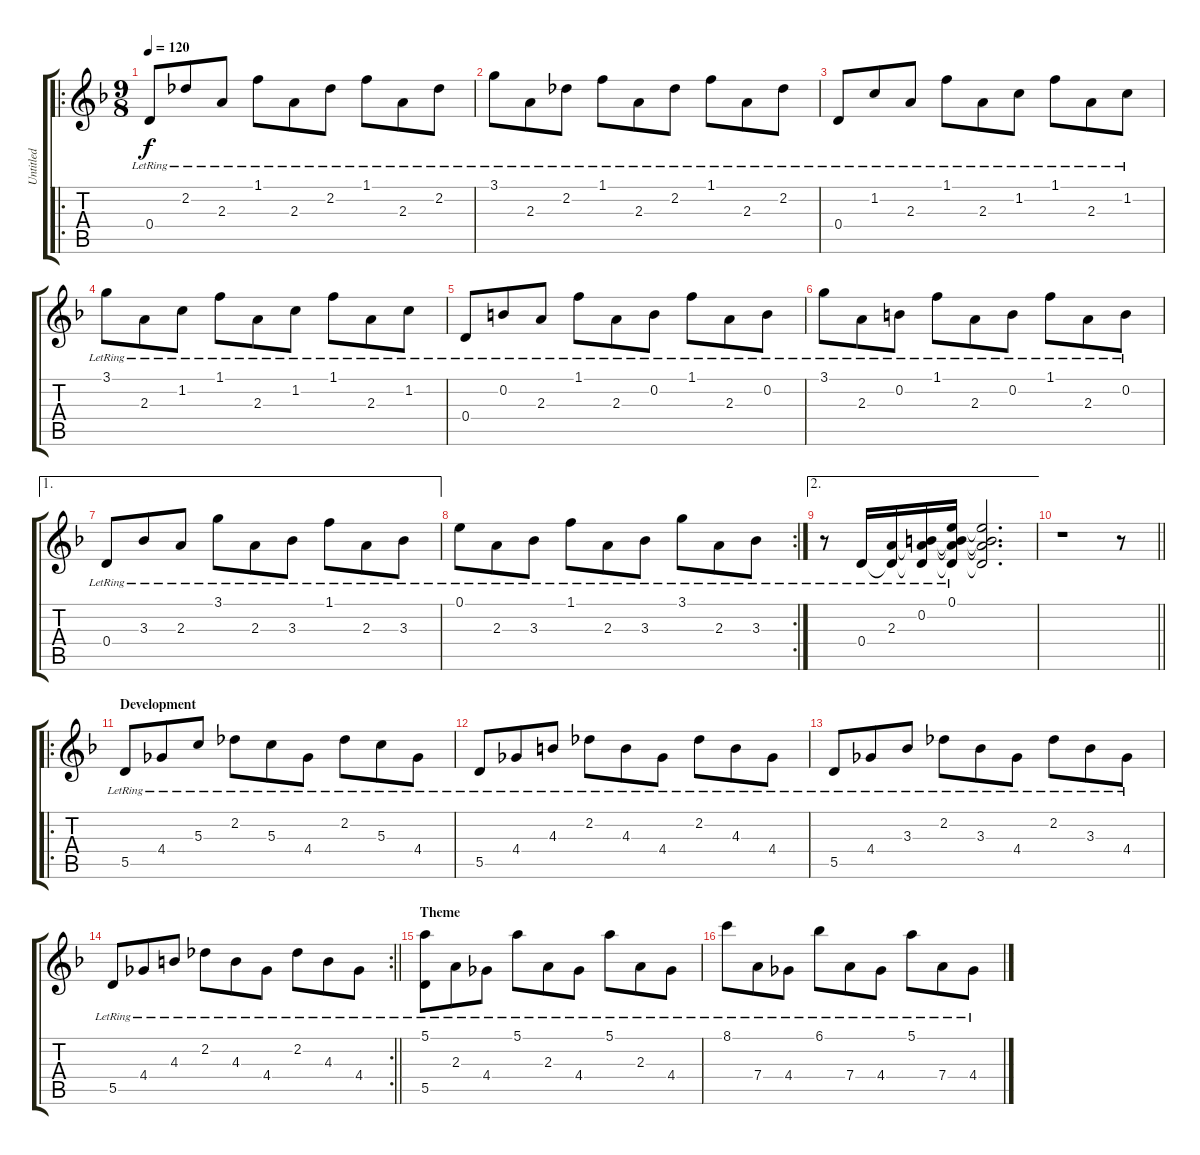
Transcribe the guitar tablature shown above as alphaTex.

\track ("Untitled" "Untitled") {instrument acousticguitarsteel}
\staff {score tabs}
\tuning (E4 B3 G3 D3 A2 E2) {hide}
\ro
\ts (9 8)
\tempo 120
\clef g2
\ks f
0.4{lr}.8{dy f instrument acousticguitarsteel} 2.2{lr}.8 2.3{lr}.8 1.1{lr}.8 2.3{lr}.8 2.2{lr}.8 1.1{lr}.8 2.3{lr}.8 2.2{lr}.8 |
3.1{lr}.8 2.3{lr}.8 2.2{lr}.8 1.1{lr}.8 2.3{lr}.8 2.2{lr}.8 1.1{lr}.8 2.3{lr}.8 2.2{lr}.8 |
0.4{lr}.8 1.2{lr}.8 2.3{lr}.8 1.1{lr}.8 2.3{lr}.8 1.2{lr}.8 1.1{lr}.8 2.3{lr}.8 1.2{lr}.8 |
3.1{lr}.8 2.3{lr}.8 1.2{lr}.8 1.1{lr}.8 2.3{lr}.8 1.2{lr}.8 1.1{lr}.8 2.3{lr}.8 1.2{lr}.8 |
0.4{lr}.8 0.2{lr}.8 2.3{lr}.8 1.1{lr}.8 2.3{lr}.8 0.2{lr}.8 1.1{lr}.8 2.3{lr}.8 0.2{lr}.8 |
3.1{lr}.8 2.3{lr}.8 0.2{lr}.8 1.1{lr}.8 2.3{lr}.8 0.2{lr}.8 1.1{lr}.8 2.3{lr}.8 0.2{lr}.8 |
\ae 1
0.4{lr}.8 3.3{lr}.8 2.3{lr}.8 3.1{lr}.8 2.3{lr}.8 3.3{lr}.8 1.1{lr}.8 2.3{lr}.8 3.3{lr}.8 |
\rc 2
0.1{lr}.8 2.3{lr}.8 3.3{lr}.8 1.1{lr}.8 2.3{lr}.8 3.3{lr}.8 3.1{lr}.8 2.3{lr}.8 3.3{lr}.8 |
\ae 2
r.8 0.4{lr}.16 (2.3{lr} 0.4{t}).16 (0.2{lr} 2.3{t} 0.4{t}).16 (0.1{lr} 0.2{t} 2.3{t} 0.4{t}).16 (0.1{t} 0.2{t} 2.3{t} 0.4{t}).2{d} |
\barLineRight lightlight
r.1 r.8 |
\ro
\section ("" "Development")
5.5{lr}.8 4.4{lr}.8 5.3{lr}.8 2.2{lr}.8 5.3{lr}.8 4.4{lr}.8 2.2{lr}.8 5.3{lr}.8 4.4{lr}.8 |
5.5{lr}.8 4.4{lr}.8 4.3{lr}.8 2.2{lr}.8 4.3{lr}.8 4.4{lr}.8 2.2{lr}.8 4.3{lr}.8 4.4{lr}.8 |
5.5{lr}.8 4.4{lr}.8 3.3{lr}.8 2.2{lr}.8 3.3{lr}.8 4.4{lr}.8 2.2{lr}.8 3.3{lr}.8 4.4{lr}.8 |
\rc 2
\barLineRight lightlight
5.5{lr}.8 4.4{lr}.8 4.3{lr}.8 2.2{lr}.8 4.3{lr}.8 4.4{lr}.8 2.2{lr}.8 4.3{lr}.8 4.4{lr}.8 |
\section ("" "Theme")
(5.1{lr} 5.5{lr}).8 2.3{lr}.8 4.4{lr}.8 5.1{lr}.8 2.3{lr}.8 4.4{lr}.8 5.1{lr}.8 2.3{lr}.8 4.4{lr}.8 |
8.1{lr}.8 7.4{lr}.8 4.4{lr}.8 6.1{lr}.8 7.4{lr}.8 4.4{lr}.8 5.1{lr}.8 7.4{lr}.8 4.4{lr}.8
